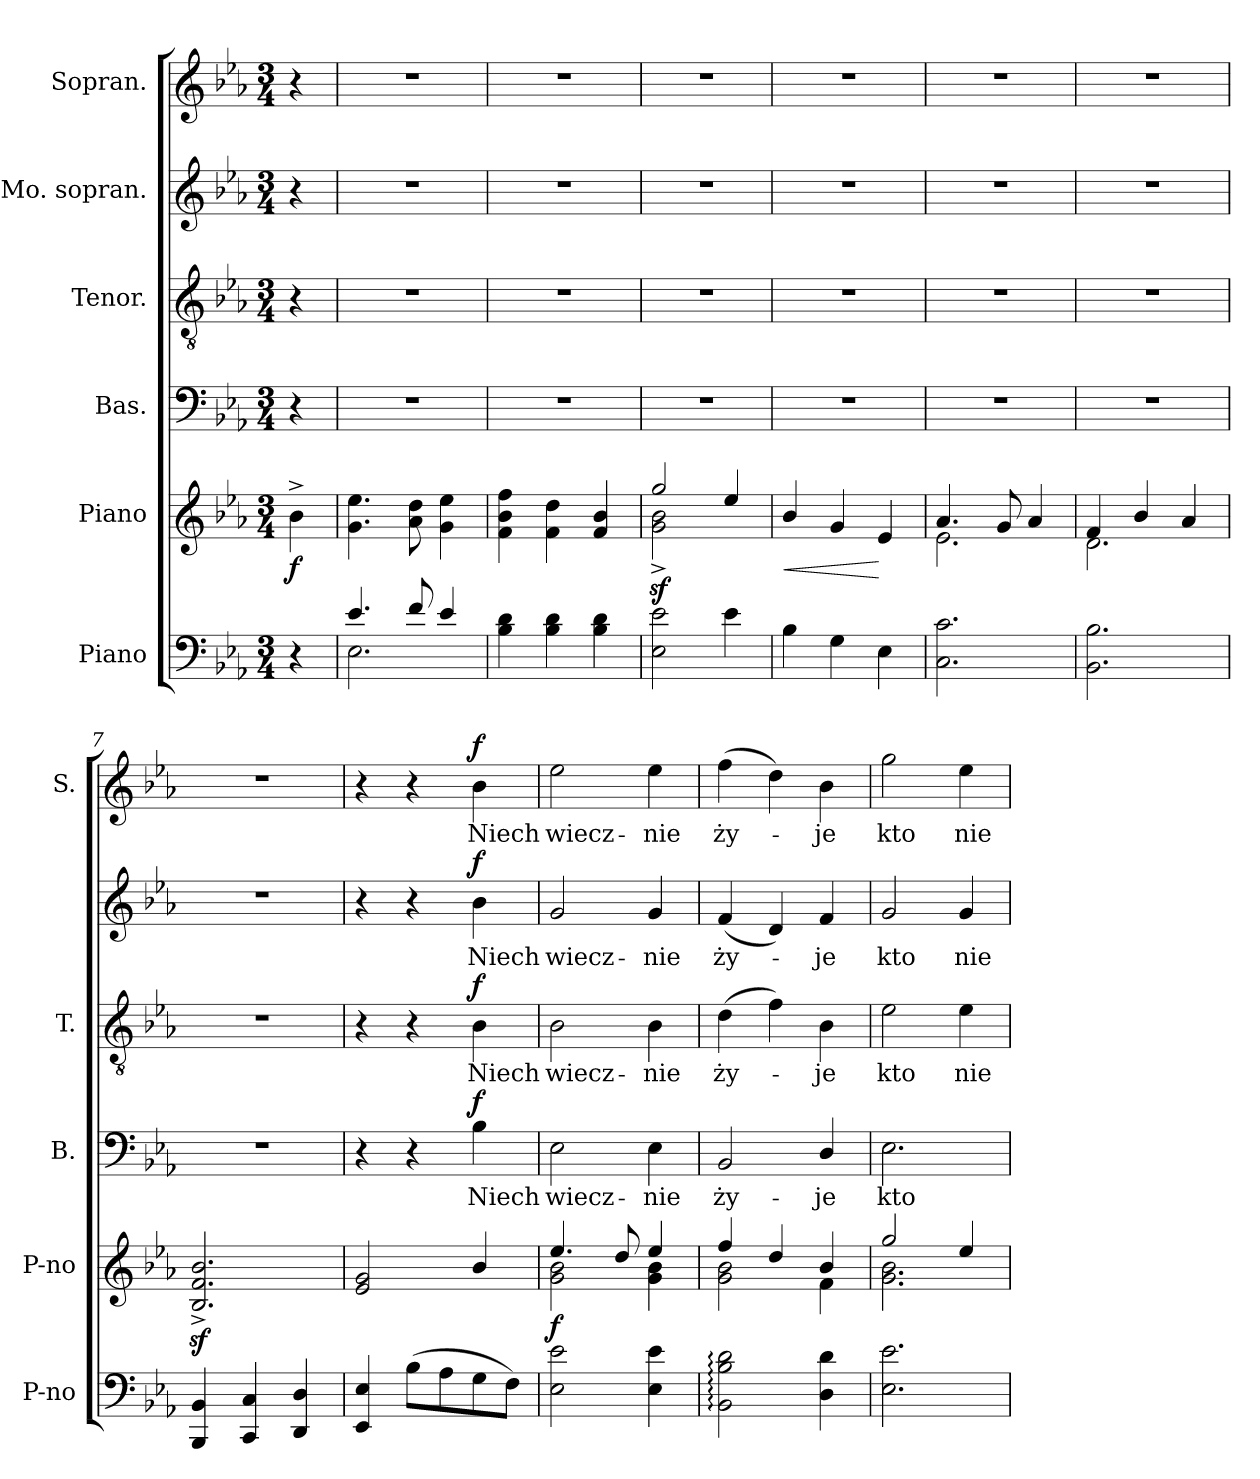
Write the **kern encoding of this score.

**kern	**kern	**dynam	**kern	**text	**dynam	**kern	**text	**dynam	**kern	**text	**dynam	**kern	**text	**dynam
*part6	*part5	*part5	*part4	*part4	*part4	*part3	*part3	*part3	*part2	*part2	*part2	*part1	*part1	*part1
*staff6	*staff5	*staff5	*staff4	*staff4	*staff4	*staff3	*staff3	*staff3	*staff2	*staff2	*staff2	*staff1	*staff1	*staff1
*I"Piano	*I"Piano	*	*I"Bas.	*	*	*I"Tenor.	*	*	*I"Mo. sopran.	*	*	*I"Sopran.	*	*
*I'P-no	*I'P-no	*	*I'B.	*	*	*I'T.	*	*	*	*	*	*I'S.	*	*
*clefF4	*clefG2	*	*clefF4	*	*	*clefGv2	*	*	*clefG2	*	*	*clefG2	*	*
*k[b-e-a-]	*k[b-e-a-]	*	*k[b-e-a-]	*	*	*k[b-e-a-]	*	*	*k[b-e-a-]	*	*	*k[b-e-a-]	*	*
*E-:	*E-:	*	*E-:	*	*	*E-:	*	*	*E-:	*	*	*E-:	*	*
*M3/4	*M3/4	*	*M3/4	*	*	*M3/4	*	*	*M3/4	*	*	*M3/4	*	*
=	=	=	=	=	=	=	=	=	=	=	=	=	=	=
4r	4b-^\	f	4r	.	.	4r	.	.	4r	.	.	4r	.	.
=1	=1	=1	=1	=1	=1	=1	=1	=1	=1	=1	=1	=1	=1	=1
*^	*	*	*	*	*	*	*	*	*	*	*	*	*	*
4.e-/	2.E-\	4.g\ 4.ee-\	.	2.r	.	.	2.r	.	.	2.r	.	.	2.r	.	.
8f/	.	8a-\ 8dd\	.	.	.	.	.	.	.	.	.	.	.	.	.
4e-/	.	4g\ 4ee-\	.	.	.	.	.	.	.	.	.	.	.	.	.
*v	*v	*	*	*	*	*	*	*	*	*	*	*	*	*	*
=2	=2	=2	=2	=2	=2	=2	=2	=2	=2	=2	=2	=2	=2	=2
4B-\ 4d\	4f\ 4b-\ 4ff\	.	2.r	.	.	2.r	.	.	2.r	.	.	2.r	.	.
4B-\ 4d\	4f\ 4dd\	.	.	.	.	.	.	.	.	.	.	.	.	.
4B-\ 4d\	4f/ 4b-/	.	.	.	.	.	.	.	.	.	.	.	.	.
=3	=3	=3	=3	=3	=3	=3	=3	=3	=3	=3	=3	=3	=3	=3
*	*^	*	*	*	*	*	*	*	*	*	*	*	*	*
2E-\ 2e-\	2gg/	2gz^\ 2b-z^\	.	2.r	.	.	2.r	.	.	2.r	.	.	2.r	.	.
4e-\	4ee-/	4ryy	.	.	.	.	.	.	.	.	.	.	.	.	.
=4	=4	=4	=4	=4	=4	=4	=4	=4	=4	=4	=4	=4	=4	=4	=4
!	!	!	!LO:HP:b	!	!	!	!	!	!	!	!	!	!	!	!
*	*v	*v	*	*	*	*	*	*	*	*	*	*	*	*	*
4B-\	4b-/	<	2.r	.	.	2.r	.	.	2.r	.	.	2.r	.	.
4G\	4g/	.	.	.	.	.	.	.	.	.	.	.	.	.
4E-\	4e-/	[	.	.	.	.	.	.	.	.	.	.	.	.
=5	=5	=5	=5	=5	=5	=5	=5	=5	=5	=5	=5	=5	=5	=5
*	*^	*	*	*	*	*	*	*	*	*	*	*	*	*
2.C\ 2.c\	4.a-/	2.e-\	.	2.r	.	.	2.r	.	.	2.r	.	.	2.r	.	.
.	8g/	.	.	.	.	.	.	.	.	.	.	.	.	.	.
.	4a-/	.	.	.	.	.	.	.	.	.	.	.	.	.	.
=6	=6	=6	=6	=6	=6	=6	=6	=6	=6	=6	=6	=6	=6	=6	=6
2.BB-\ 2.B-\	4f/	2.d\	.	2.r	.	.	2.r	.	.	2.r	.	.	2.r	.	.
.	4b-/	.	.	.	.	.	.	.	.	.	.	.	.	.	.
.	4a-/	.	.	.	.	.	.	.	.	.	.	.	.	.	.
*	*v	*v	*	*	*	*	*	*	*	*	*	*	*	*	*
=7	=7	=7	=7	=7	=7	=7	=7	=7	=7	=7	=7	=7	=7	=7
4BBB-/ 4BB-/	2.B-z^/ 2.fz^/ 2.b-z^/	.	2.r	.	.	2.r	.	.	2.r	.	.	2.r	.	.
4CC/ 4C/	.	.	.	.	.	.	.	.	.	.	.	.	.	.
4DD/ 4D/	.	.	.	.	.	.	.	.	.	.	.	.	.	.
=8	=8	=8	=8	=8	=8	=8	=8	=8	=8	=8	=8	=8	=8	=8
4EE-/ 4E-/	2e-/ 2g/	.	4r	.	.	4r	.	.	4r	.	.	4r	.	.
(8B-\L	.	.	4r	.	.	4r	.	.	4r	.	.	4r	.	.
8A-\	.	.	.	.	.	.	.	.	.	.	.	.	.	.
!	!	!	!	!	!LO:DY:a	!	!	!LO:DY:a	!	!	!LO:DY:a	!	!	!LO:DY:a
8G\	4b-/	.	4B-\	Niech	f	4B-\	Niech	f	4b-\	Niech	f	4b-\	Niech	f
8F\J)	.	.	.	.	.	.	.	.	.	.	.	.	.	.
=9	=9	=9	=9	=9	=9	=9	=9	=9	=9	=9	=9	=9	=9	=9
*	*^	*	*	*	*	*	*	*	*	*	*	*	*	*
2E-\ 2e-\	4.ee-/	2g\ 2b-\	f	2E-\	wiecz-	.	2B-\	wiecz-	.	2g/	wiecz-	.	2ee-\	wiecz-	.
.	8dd/	.	.	.	.	.	.	.	.	.	.	.	.	.	.
4E-\ 4e-\	4ee-/	4g\ 4b-\	.	4E-\	-nie	.	4B-\	-nie	.	4g/	-nie	.	4ee-\	-nie	.
=10	=10	=10	=10	=10	=10	=10	=10	=10	=10	=10	=10	=10	=10	=10	=10
2BB-:\ 2B-:\ 2d:\	4ff/	2g\ 2b-\	.	2BB-/	ży-	.	(4d\	ży-	.	(4f/	ży-	.	(4ff\	ży-	.
.	4dd/	.	.	.	.	.	4f\)	.	.	4d/)	.	.	4dd\)	.	.
4D\ 4d\	4b-/	4f\	.	4D/	-je	.	4B-\	-je	.	4f/	-je	.	4b-\	-je	.
=11	=11	=11	=11	=11	=11	=11	=11	=11	=11	=11	=11	=11	=11	=11	=11
2.E-\ 2.e-\	2gg/	2.g\ 2.b-\	.	2.E-\	kto	.	2e-\	kto	.	2g/	kto	.	2gg\	kto	.
.	4ee-/	.	.	.	.	.	4e-\	nie-	.	4g/	nie-	.	4ee-\	nie	.
*	*v	*v	*	*	*	*	*	*	*	*	*	*	*	*	*
=	=	=	=	=	=	=	=	=	=	=	=	=	=	=
*-	*-	*-	*-	*-	*-	*-	*-	*-	*-	*-	*-	*-	*-	*-
